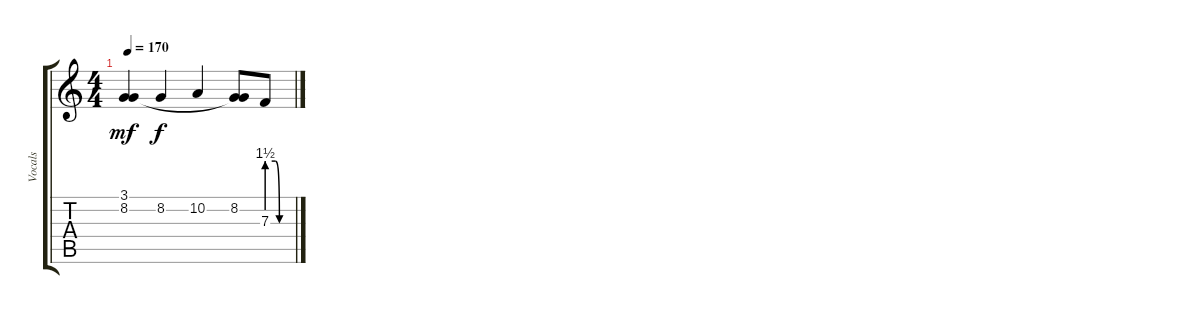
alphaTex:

\track ("Vocals" "Vocals") {instrument lead2sawtooth}
\staff {score tabs}
\tuning (E4 B3 G3 D3 A2 E2) {hide}
\ts (4 4)
\tempo 170
\clef g2
\ks c
(3.1 8.2).4{dy mf} 8.2.4{dy f} 10.2.4 (3.1{t} 8.2).8 7.3{be (custom 0 6 20 6 30 0 40 0 60 0)}.8
